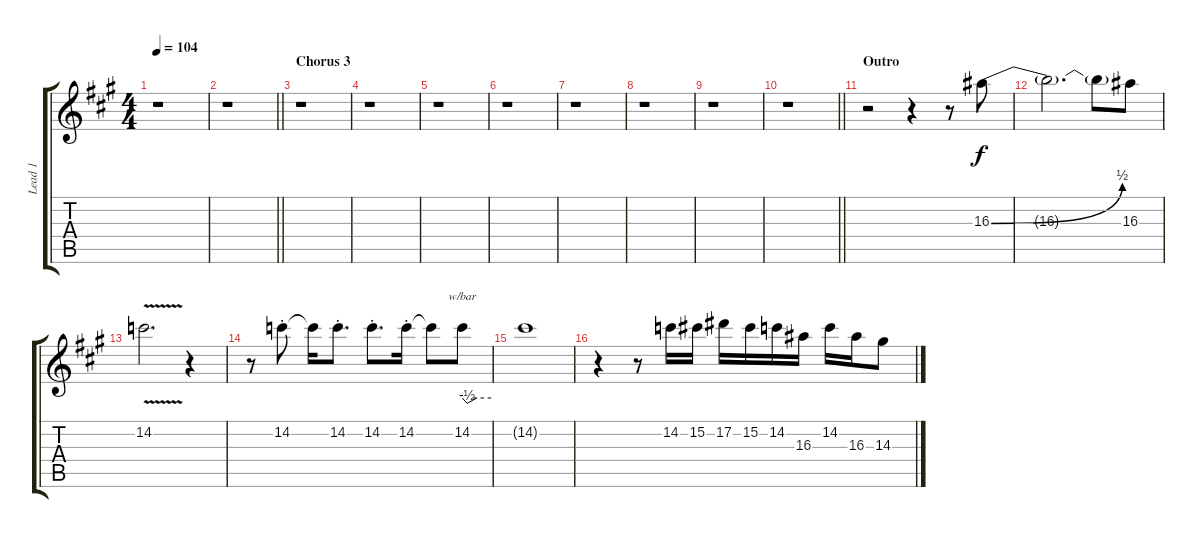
\track ("Lead 1" "Lead 1") {instrument distortionguitar}
\staff {score tabs}
\tuning (Eb4 Bb3 Gb3 Db3 Ab2 Eb2) {hide}
\ts (4 4)
\tempo 104
\clef g2
\ks a
r.1{dy f} |
\barLineRight lightlight
r.1 |
\section ("" "Chorus 3")
r.1 |
r.1 |
r.1 |
r.1 |
r.1 |
r.1 |
r.1 |
\barLineRight lightlight
r.1 |
\section ("" "Outro")
r.2{balance 0} r.4 r.8 16.3{be (bend 0 0 60 2)}.8 |
16.3{t}.2{d} 16.3{t}.8 16.3.8 |
14.2{v}.2{d} r.4 |
r.8 14.2{st}.8 14.2{t}.16 14.2{st}.8{d} 14.2{st}.8{d} 14.2{st}.16 14.2{t}.8 14.2.8{tbe (custom default 0 0 10 -2 30 0 60 0)} |
14.2{t}.1 |
r.4 r.8 14.2.16 15.2.16 17.2.16 15.2.16 14.2.16 16.3.16 14.2.16 16.3.16 14.3.8
